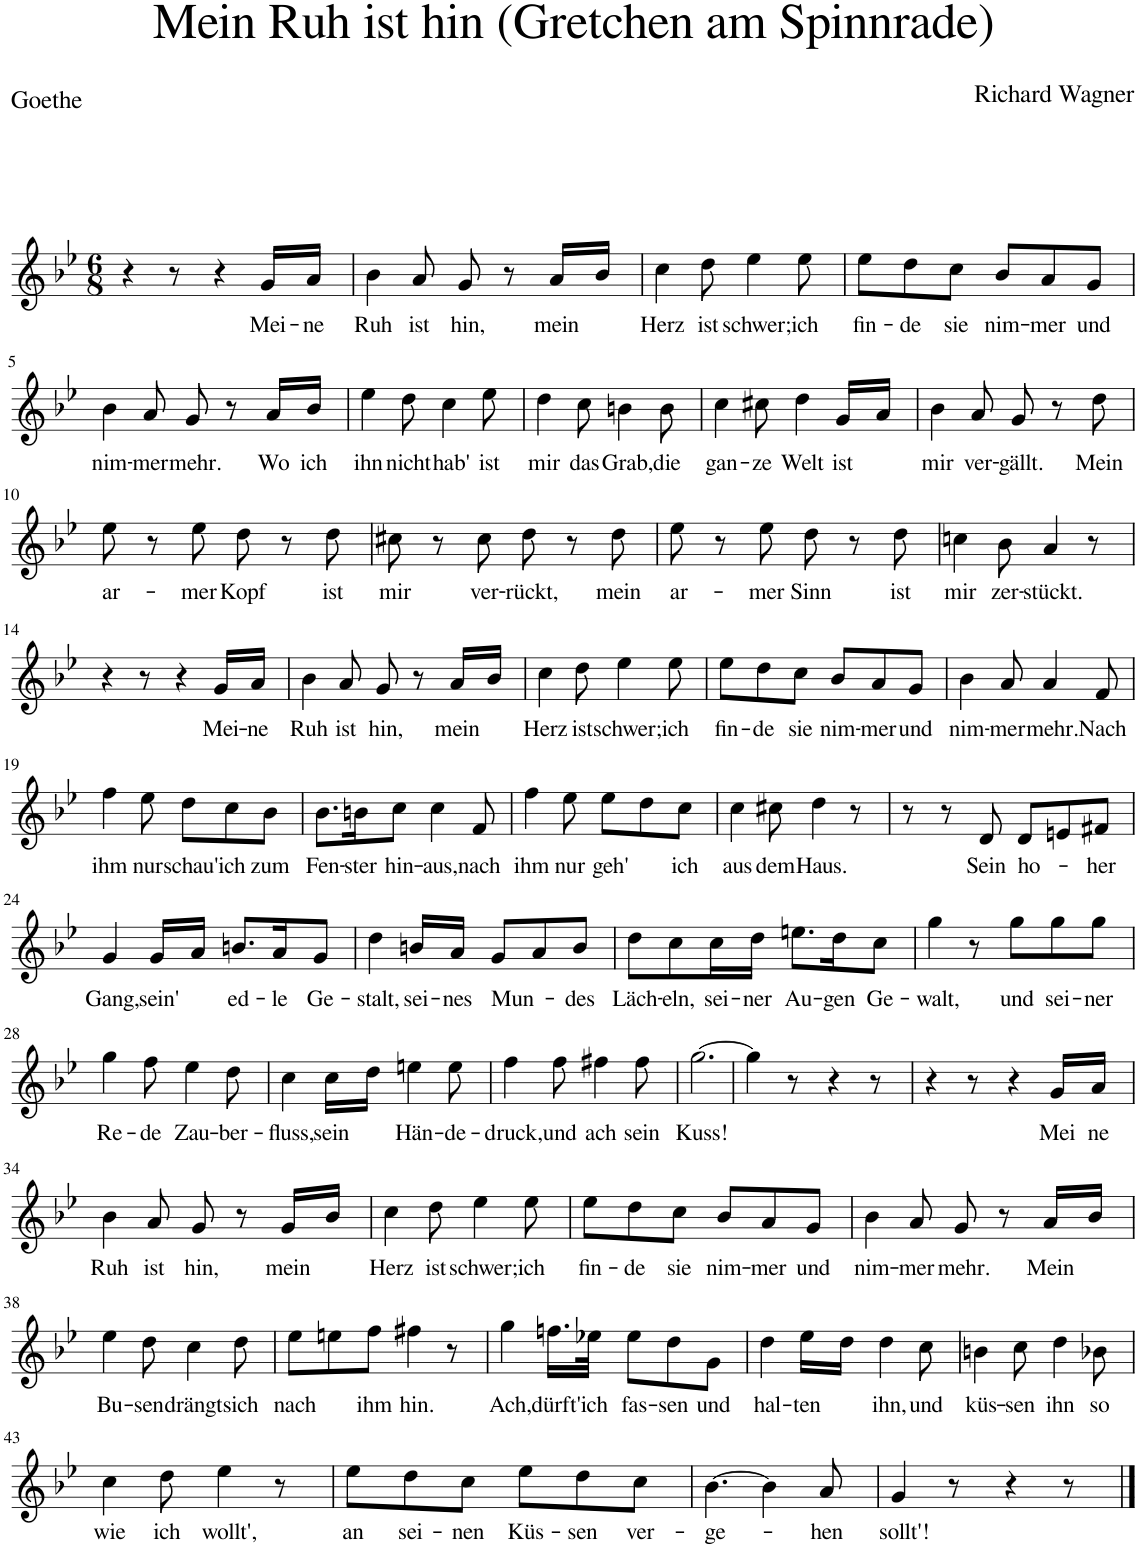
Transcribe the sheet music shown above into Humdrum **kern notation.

**kern	**text
*part1	*part1
*staff1	*staff1
*I"Piano	*
*I'Pno	*
*clefG2	*
*k[b-e-]	*
*M6/8	*
=1	=1
4r	.
8r	.
4r	.
!	!LO:LY:b
16g/LL	Mei-
!	!LO:LY:b
16a/JJ	-ne
=2	=2
!	!LO:LY:b
4b-\	Ruh
!	!LO:LY:b
8a/	ist
!	!LO:LY:b
8g/	hin,
8r	.
!	!LO:LY:b
16a/LL	mein
16b-/JJ	.
=3	=3
!	!LO:LY:b
4cc\	Herz
!	!LO:LY:b
8dd\	ist
!	!LO:LY:b
4ee-\	schwer;
!	!LO:LY:b
8ee-\	ich
=4	=4
!	!LO:LY:b
8ee-\L	fin-
!	!LO:LY:b
8dd\	-de
!	!LO:LY:b
8cc\J	sie
!	!LO:LY:b
8b-/L	nim-
!	!LO:LY:b
8a/	-mer
!	!LO:LY:b
8g/J	und
!!LO:LB:g=z
=5	=5
!	!LO:LY:b
4b-\	nim-
!	!LO:LY:b
8a/	-mer
!	!LO:LY:b
8g/	mehr.
8r	.
!	!LO:LY:b
16a/LL	Wo
!	!LO:LY:b
16b-/JJ	ich
=6	=6
!	!LO:LY:b
4ee-\	ihn
!	!LO:LY:b
8dd\	nicht
!	!LO:LY:b
4cc\	hab'
!	!LO:LY:b
8ee-\	ist
=7	=7
!	!LO:LY:b
4dd\	mir
!	!LO:LY:b
8cc\	das
!	!LO:LY:b
4bn\	Grab,
!	!LO:LY:b
8b\	die
=8	=8
!	!LO:LY:b
4cc\	gan-
!	!LO:LY:b
8cc#X\	-ze
!	!LO:LY:b
4dd\	Welt
!	!LO:LY:b
16g/LL	ist
16a/JJ	.
=9	=9
!	!LO:LY:b
4b-\	mir
!	!LO:LY:b
8a/	ver-
!	!LO:LY:b
8g/	-gällt.
8r	.
!	!LO:LY:b
8dd\	Mein
!!LO:LB:g=z
=10	=10
!	!LO:LY:b
8ee-\	ar-
8r	.
!	!LO:LY:b
8ee-\	-mer
!	!LO:LY:b
8dd\	Kopf
8r	.
!	!LO:LY:b
8dd\	ist
=11	=11
!	!LO:LY:b
8cc#X\	mir
8r	.
!	!LO:LY:b
8cc#\	ver-
!	!LO:LY:b
8dd\	-rückt,
8r	.
!	!LO:LY:b
8dd\	mein
=12	=12
!	!LO:LY:b
8ee-\	ar-
8r	.
!	!LO:LY:b
8ee-\	-mer
!	!LO:LY:b
8dd\	Sinn
8r	.
!	!LO:LY:b
8dd\	ist
=13	=13
!	!LO:LY:b
4ccn\	mir
!	!LO:LY:b
8b-\	zer-
!	!LO:LY:b
4a/	-stückt.
8r	.
!!LO:LB:g=z
=14	=14
4r	.
8r	.
4r	.
!	!LO:LY:b
16g/LL	Mei-
!	!LO:LY:b
16a/JJ	-ne
=15	=15
!	!LO:LY:b
4b-\	Ruh
!	!LO:LY:b
8a/	ist
!	!LO:LY:b
8g/	hin,
8r	.
!	!LO:LY:b
16a/LL	mein
16b-/JJ	.
=16	=16
!	!LO:LY:b
4cc\	Herz
!	!LO:LY:b
8dd\	ist
!	!LO:LY:b
4ee-\	schwer;
!	!LO:LY:b
8ee-\	ich
=17	=17
!	!LO:LY:b
8ee-\L	fin-
!	!LO:LY:b
8dd\	-de
!	!LO:LY:b
8cc\J	sie
!	!LO:LY:b
8b-/L	nim-
!	!LO:LY:b
8a/	-mer
!	!LO:LY:b
8g/J	und
=18	=18
!	!LO:LY:b
4b-\	nim-
!	!LO:LY:b
8a/	-mer
!	!LO:LY:b
4a/	mehr.
!	!LO:LY:b
8f/	Nach
!!LO:LB:g=z
=19	=19
!	!LO:LY:b
4ff\	ihm
!	!LO:LY:b
8ee-\	nur
!	!LO:LY:b
8dd\L	schau'
!	!LO:LY:b
8cc\	ich
!	!LO:LY:b
8b-\J	zum
=20	=20
!	!LO:LY:b
8.b-\L	Fen-
!	!LO:LY:b
16bn\K	-ster
!	!LO:LY:b
8cc\J	hin-
!	!LO:LY:b
4cc\	-aus,
!	!LO:LY:b
8f/	nach
=21	=21
!	!LO:LY:b
4ff\	ihm
!	!LO:LY:b
8ee-\	nur
!	!LO:LY:b
8ee-\L	geh'
8dd\	.
!	!LO:LY:b
8cc\J	ich
=22	=22
!	!LO:LY:b
4cc\	aus
!	!LO:LY:b
8cc#X\	dem
!	!LO:LY:b
4dd\	Haus.
8r	.
=23	=23
8r	.
8r	.
!	!LO:LY:b
8d/	Sein
!	!LO:LY:b
8d/L	ho-
8en/	.
!	!LO:LY:b
8f#X/J	-her
!!LO:LB:g=z
=24	=24
!	!LO:LY:b
4g/	Gang,
!	!LO:LY:b
16g/LL	sein'
16a/JJ	.
!	!LO:LY:b
8.bn/L	ed-
!	!LO:LY:b
16a/K	-le
!	!LO:LY:b
8g/J	Ge-
=25	=25
!	!LO:LY:b
4dd\	-stalt,
!	!LO:LY:b
16bn/LL	sei-
!	!LO:LY:b
16a/JJ	-nes
!	!LO:LY:b
8g/L	Mun-
8a/	.
!	!LO:LY:b
8b/J	-des
=26	=26
!	!LO:LY:b
8dd\L	Läch-
!	!LO:LY:b
8cc\	-eln,
!	!LO:LY:b
16cc\L	sei-
!	!LO:LY:b
16dd\JJ	-ner
!	!LO:LY:b
8.een\L	Au-
!	!LO:LY:b
16dd\K	-gen
!	!LO:LY:b
8cc\J	Ge-
=27	=27
!	!LO:LY:b
4gg\	-walt,
8r	.
!	!LO:LY:b
8gg\L	und
!	!LO:LY:b
8gg\	sei-
!	!LO:LY:b
8gg\J	-ner
!!LO:LB:g=z
=28	=28
!	!LO:LY:b
4gg\	Re-
!	!LO:LY:b
8ff\	-de
!	!LO:LY:b
4ee-\	Zau-
!	!LO:LY:b
8dd\	-ber-
=29	=29
!	!LO:LY:b
4cc\	-fluss,
!	!LO:LY:b
16cc\LL	sein
16dd\JJ	.
!	!LO:LY:b
4een\	Hän-
!	!LO:LY:b
8ee\	-de-
=30	=30
!	!LO:LY:b
4ff\	-druck,
!	!LO:LY:b
8ff\	und
!	!LO:LY:b
4ff#X\	ach
!	!LO:LY:b
8ff#\	sein
=31	=31
!	!LO:LY:b
[2.gg\	Kuss!
=32	=32
4gg\]	.
8r	.
4r	.
8r	.
=33	=33
4r	.
8r	.
4r	.
!	!LO:LY:b
16g/LL	Mei
!	!LO:LY:b
16a/JJ	-ne
!!LO:LB:g=z
=34	=34
!	!LO:LY:b
4b-\	Ruh
!	!LO:LY:b
8a/	ist
!	!LO:LY:b
8g/	hin,
8r	.
!	!LO:LY:b
16g/LL	mein
16b-/JJ	.
=35	=35
!	!LO:LY:b
4cc\	Herz
!	!LO:LY:b
8dd\	ist
!	!LO:LY:b
4ee-\	schwer;
!	!LO:LY:b
8ee-\	ich
=36	=36
!	!LO:LY:b
8ee-\L	fin-
!	!LO:LY:b
8dd\	-de
!	!LO:LY:b
8cc\J	sie
!	!LO:LY:b
8b-/L	nim-
!	!LO:LY:b
8a/	-mer
!	!LO:LY:b
8g/J	und
=37	=37
!	!LO:LY:b
4b-\	nim-
!	!LO:LY:b
8a/	-mer
!	!LO:LY:b
8g/	mehr.
8r	.
!	!LO:LY:b
16a/LL	Mein
16b-/JJ	.
!!LO:LB:g=z
=38	=38
!	!LO:LY:b
4ee-\	Bu-
!	!LO:LY:b
8dd\	-sen
!	!LO:LY:b
4cc\	drängt
!	!LO:LY:b
8dd\	sich
=39	=39
!	!LO:LY:b
8ee-\L	nach
8een\	.
!	!LO:LY:b
8ff\J	ihm
!	!LO:LY:b
4ff#X\	hin.
8r	.
=40	=40
!	!LO:LY:b
4gg\	Ach,
!	!LO:LY:b
16.ffn\LL	dürft'
!	!LO:LY:b
32ee-X\JJk	ich
!	!LO:LY:b
8ee-\L	fas-
!	!LO:LY:b
8dd\	-sen
!	!LO:LY:b
8g\J	und
=41	=41
!	!LO:LY:b
4dd\	hal-
!	!LO:LY:b
16ee-\LL	-ten
16dd\JJ	.
!	!LO:LY:b
4dd\	ihn,
!	!LO:LY:b
8cc\	und
=42	=42
!	!LO:LY:b
4bn\	küs-
!	!LO:LY:b
8cc\	-sen
!	!LO:LY:b
4dd\	ihn
!	!LO:LY:b
8b-X\	so
!!LO:LB:g=z
=43	=43
!	!LO:LY:b
4cc\	wie
!	!LO:LY:b
8dd\	ich
!	!LO:LY:b
4ee-\	wollt',
8r	.
=44	=44
!	!LO:LY:b
8ee-\L	an
!	!LO:LY:b
8dd\	sei-
!	!LO:LY:b
8cc\J	-nen
!	!LO:LY:b
8ee-\L	Küs-
!	!LO:LY:b
8dd\	-sen
!	!LO:LY:b
8cc\J	ver-
=45	=45
!	!LO:LY:b
[4.b-\	-ge-
4b-\]	.
!	!LO:LY:b
8a/	-hen
=46	=46
!	!LO:LY:b
4g/	sollt'!
8r	.
4r	.
8r	.
==	==
*-	*-
